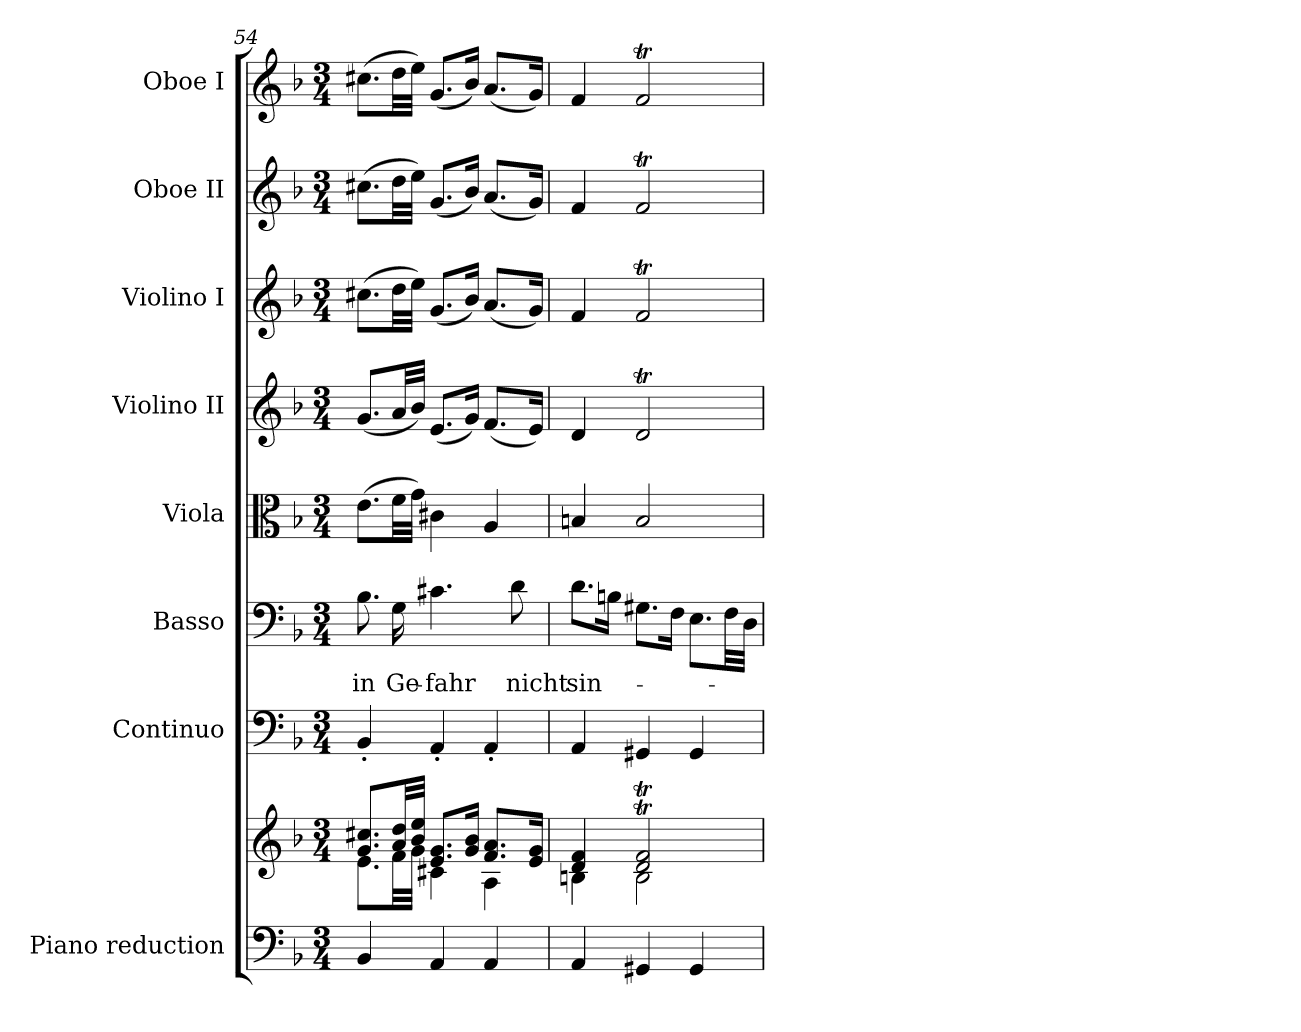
**kern	**kern	**kern	**kern	**text	**kern	**kern	**kern	**kern	**kern
*part8	*part8	*part7	*part6	*part6	*part5	*part4	*part3	*part2	*part1
*staff9	*staff8	*staff7	*staff6	*staff6	*staff5	*staff4	*staff3	*staff2	*staff1
*I"Piano reduction	*	*I"Continuo	*I"Basso	*	*I"Viola	*I"Violino II	*I"Violino I	*I"Oboe II	*I"Oboe I
*I'Pno	*	*	*	*	*	*	*	*I'Ob	*I'Ob
*clefF4	*clefG2	*clefF4	*clefF4	*	*clefC3	*clefG2	*clefG2	*clefG2	*clefG2
*k[b-]	*k[b-]	*k[b-]	*k[b-]	*	*k[b-]	*k[b-]	*k[b-]	*k[b-]	*k[b-]
*M3/4	*M3/4	*M3/4	*M3/4	*	*M3/4	*M3/4	*M3/4	*M3/4	*M3/4
=54	=54	=54	=54	=54	=54	=54	=54	=54	=54
*	*^	*	*	*	*	*	*	*	*
!	!	!	!	!	!LO:LY:b	!	!	!	!	!
4BB-/	8.g/ 8.cc#X/L	8.e\L	4BB-'/	8.B-\	in	(>8.e\L	(<8.g/L	(>8.cc#X\L	(>8.cc#X\L	(>8.cc#X\L
!	!	!	!	!	!LO:LY:b	!	!	!	!	!
.	32a/ 32dd/LL	32f\LL	.	16G\	Ge-	32f\LL	32a/LL	32dd\LL	32dd\LL	32dd\LL
.	32b-/ 32ee/JJJ	32g\JJJ	.	.	.	32g\JJJ)	32b-/JJJ)	32ee\JJJ)	32ee\JJJ)	32ee\JJJ)
!	!	!	!	!	!LO:LY:b	!	!	!	!	!
4AA/	8.e/ 8.g/L	4c#X\	4AA'/	4.c#X\	fahr	4c#X\	(<8.e/L	(<8.g/L	(<8.g/L	(<8.g/L
.	16g/ 16b-/Jk	.	.	.	.	.	16g/Jk)	16b-/Jk)	16b-/Jk)	16b-/Jk)
4AA/	8.f/ 8.a/L	4A\	4AA'/	.	.	4A/	(<8.f/L	(<8.a/L	(<8.a/L	(<8.a/L
!	!	!	!	!	!LO:LY:b	!	!	!	!	!
.	.	.	.	8d\	nicht	.	.	.	.	.
.	16e/ 16g/Jk	.	.	.	.	.	16e/Jk)	16g/Jk)	16g/Jk)	16g/Jk)
=55	=55	=55	=55	=55	=55	=55	=55	=55	=55	=55
!	!	!	!	!	!LO:LY:b	!	!	!	!	!
4AA/	4d/ 4f/	4Bn\	4AA/	8.d\L	sin-	4Bn/	4d/	4f/	4f/	4f/
.	.	.	.	16Bn\Jk	.	.	.	.	.	.
4GG#X/	2d/T 2f/T	2B\	4GG#X/	8.G#X\L	.	2B/	2dT/	2fT/	2fT/	2fT/
.	.	.	.	16F\Jk	.	.	.	.	.	.
4GG#/	.	.	4GG#/	8.E\L	.	.	.	.	.	.
.	.	.	.	32F\LL	.	.	.	.	.	.
.	.	.	.	32D\JJJ	.	.	.	.	.	.
*	*v	*v	*	*	*	*	*	*	*	*
=	=	=	=	=	=	=	=	=	=
*-	*-	*-	*-	*-	*-	*-	*-	*-	*-
